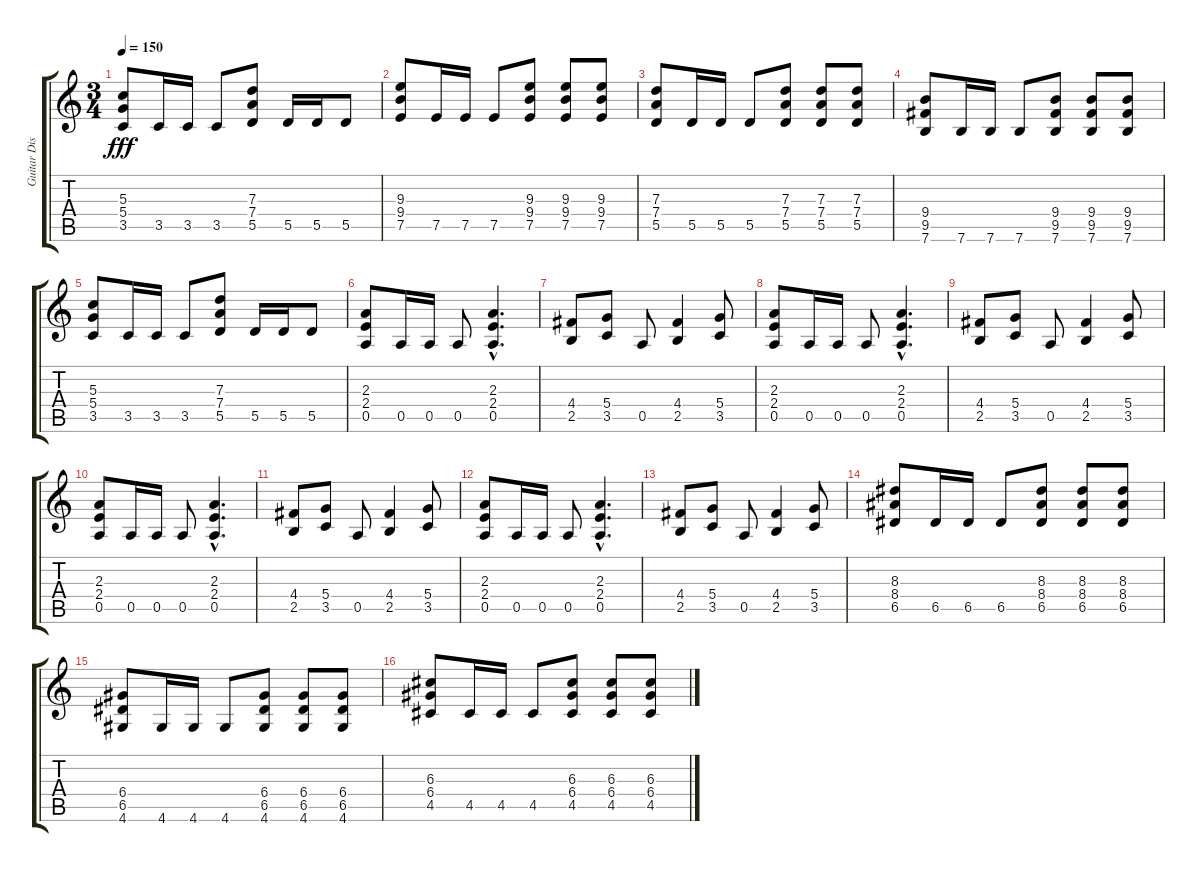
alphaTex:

\track ("Guitar Distortion 2" "Guitar Dis") {instrument distortionguitar}
\staff {score tabs}
\tuning (E4 B3 G3 D3 A2 E2) {hide}
\ts (3 4)
\tempo 150
\clef g2
\ks c
(5.3 5.4 3.5).8{dy fff} 3.5.16 3.5.16 3.5.8 (7.3 7.4 5.5).8 5.5.16 5.5.16 5.5.8 |
(9.3 9.4 7.5).8 7.5.16 7.5.16 7.5.8 (9.3 9.4 7.5).8 (9.3 9.4 7.5).8 (9.3 9.4 7.5).8 |
(7.3 7.4 5.5).8 5.5.16 5.5.16 5.5.8 (7.3 7.4 5.5).8 (7.3 7.4 5.5).8 (7.3 7.4 5.5).8 |
(9.4 9.5 7.6).8 7.6.16 7.6.16 7.6.8 (9.4 9.5 7.6).8 (9.4 9.5 7.6).8 (9.4 9.5 7.6).8 |
(5.3 5.4 3.5).8 3.5.16 3.5.16 3.5.8 (7.3 7.4 5.5).8 5.5.16 5.5.16 5.5.8 |
(2.3 2.4 0.5).8 0.5.16 0.5.16 0.5.8 (2.3{hac} 2.4{hac} 0.5{hac}).4{d} |
(4.4 2.5).8 (5.4 3.5).8 0.5.8 (4.4 2.5).4 (5.4 3.5).8 |
(2.3 2.4 0.5).8 0.5.16 0.5.16 0.5.8 (2.3{hac} 2.4{hac} 0.5{hac}).4{d} |
(4.4 2.5).8 (5.4 3.5).8 0.5.8 (4.4 2.5).4 (5.4 3.5).8 |
(2.3 2.4 0.5).8 0.5.16 0.5.16 0.5.8 (2.3{hac} 2.4{hac} 0.5{hac}).4{d} |
(4.4 2.5).8 (5.4 3.5).8 0.5.8 (4.4 2.5).4 (5.4 3.5).8 |
(2.3 2.4 0.5).8 0.5.16 0.5.16 0.5.8 (2.3{hac} 2.4{hac} 0.5{hac}).4{d} |
(4.4 2.5).8 (5.4 3.5).8 0.5.8 (4.4 2.5).4 (5.4 3.5).8 |
(8.3 8.4 6.5).8 6.5.16 6.5.16 6.5.8 (8.3 8.4 6.5).8 (8.3 8.4 6.5).8 (8.3 8.4 6.5).8 |
(6.4 6.5 4.6).8 4.6.16 4.6.16 4.6.8 (6.4 6.5 4.6).8 (6.4 6.5 4.6).8 (6.4 6.5 4.6).8 |
(6.3 6.4 4.5).8 4.5.16 4.5.16 4.5.8 (6.3 6.4 4.5).8 (6.3 6.4 4.5).8 (6.3 6.4 4.5).8
